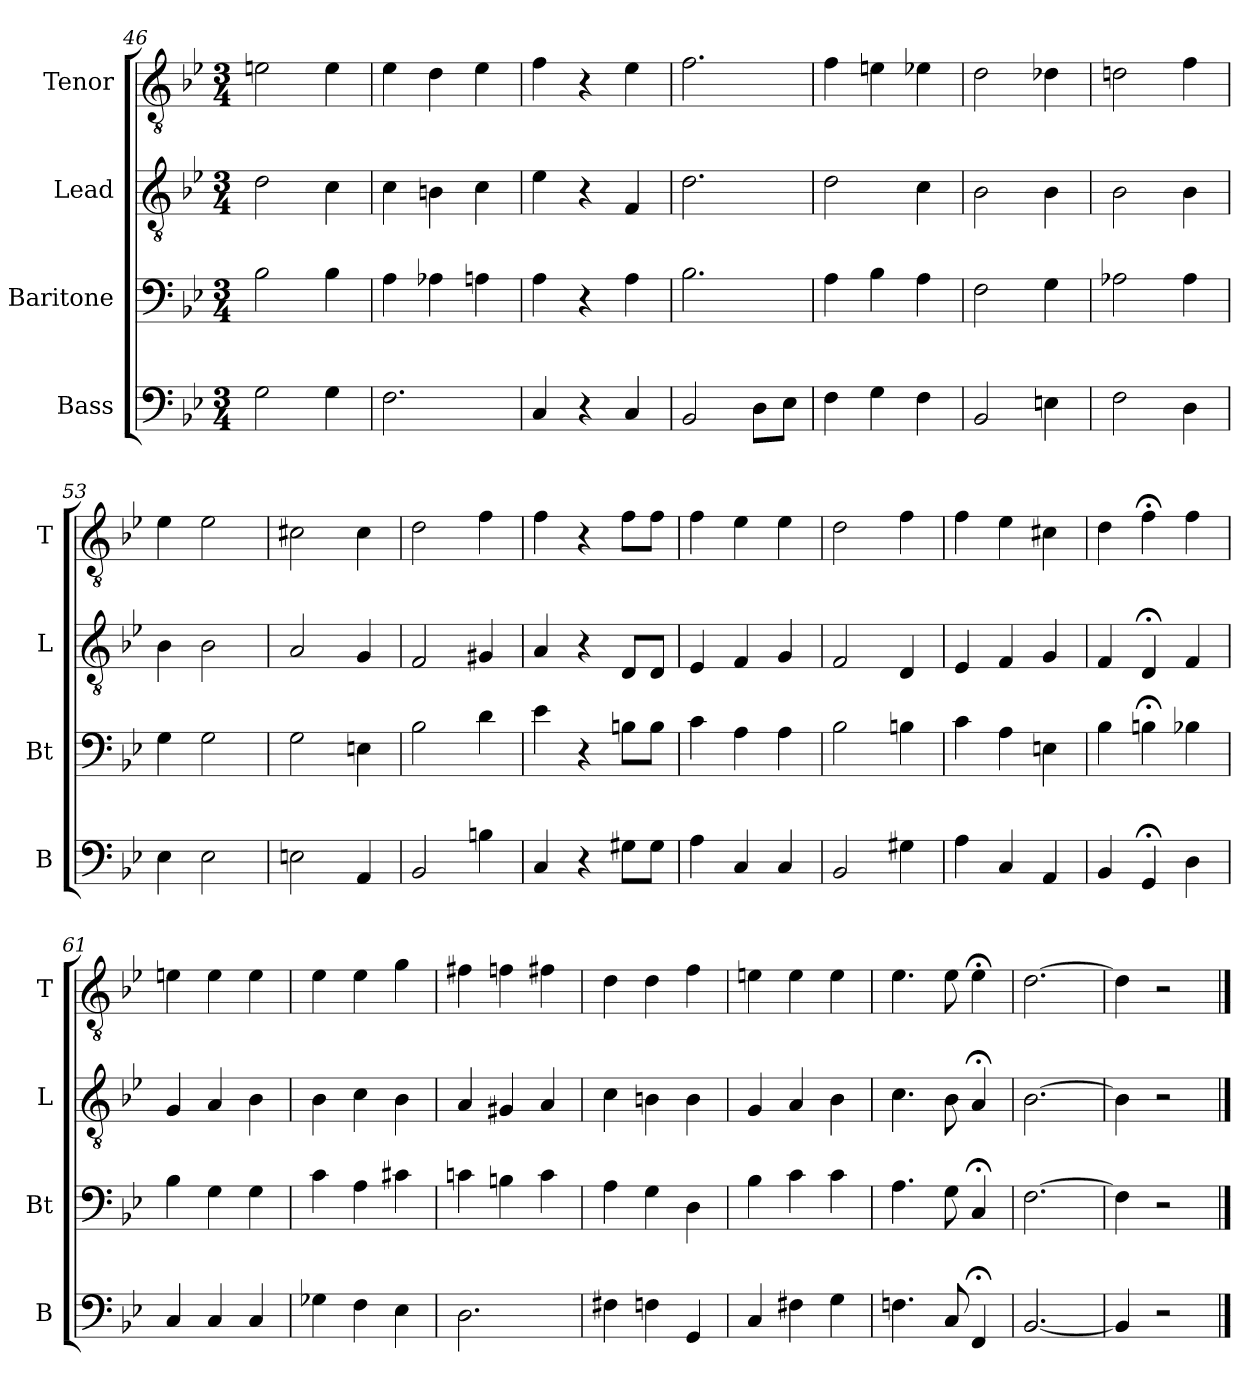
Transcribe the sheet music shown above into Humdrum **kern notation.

**kern	**kern	**kern	**kern
*part4	*part3	*part2	*part1
*staff4	*staff3	*staff2	*staff1
*I"Bass	*I"Baritone	*I"Lead	*I"Tenor
*I'B	*I'Bt	*I'L	*I'T
*clefF4	*clefF4	*clefGv2	*clefGv2
*k[b-e-]	*k[b-e-]	*k[b-e-]	*k[b-e-]
*B-:	*B-:	*B-:	*B-:
*M3/4	*M3/4	*M3/4	*M3/4
=46	=46	=46	=46
2G	2B-	2d	2en
4G	4B-	4c	4e
=47	=47	=47	=47
2.F	4A	4c	4e-
.	4A-X	4Bn	4d
.	4An	4c	4e-
=48	=48	=48	=48
4C	4A	4e-	4f
4r	4r	4r	4r
4C	4A	4F	4e-
=49	=49	=49	=49
2BB-	2.B-	2.d	2.f
8DL	.	.	.
8E-J	.	.	.
=50	=50	=50	=50
4F	4A	2d	4f
4G	4B-	.	4en
4F	4A	4c	4e-X
=51	=51	=51	=51
2BB-	2F	2B-	2d
4En	4G	4B-	4d-X
=52	=52	=52	=52
2F	2A-X	2B-	2dn
4D	4A-	4B-	4f
=53	=53	=53	=53
4E-	4G	4B-	4e-
2E-	2G	2B-	2e-
=54	=54	=54	=54
2En	2G	2A	2c#X
4AA	4En	4G	4c#
=55	=55	=55	=55
2BB-	2B-	2F	2d
4Bn	4d	4G#X	4f
=56	=56	=56	=56
4C	4e-	4A	4f
4r	4r	4r	4r
8G#XL	8BnL	8DL	8fL
8G#J	8BJ	8DJ	8fJ
=57	=57	=57	=57
4A	4c	4E-	4f
4C	4A	4F	4e-
4C	4A	4G	4e-
=58	=58	=58	=58
2BB-	2B-	2F	2d
4G#X	4Bn	4D	4f
=59	=59	=59	=59
4A	4c	4E-	4f
4C	4A	4F	4e-
4AA	4En	4G	4c#X
=60	=60	=60	=60
4BB-	4B-	4F	4d
4GG;<	4Bn;<	4D;<	4f;<
4D	4B-X	4F	4f
=61	=61	=61	=61
4C	4B-	4G	4en
4C	4G	4A	4e
4C	4G	4B-	4e
=62	=62	=62	=62
4G-X	4c	4B-	4e-
4F	4A	4c	4e-
4E-	4c#X	4B-	4g
=63	=63	=63	=63
2.D	4cn	4A	4f#X
.	4Bn	4G#X	4fn
.	4c	4A	4f#X
=64	=64	=64	=64
4F#X	4A	4c	4d
4Fn	4G	4Bn	4d
4GG	4D	4B	4f
=65	=65	=65	=65
4C	4B-	4G	4en
4F#X	4c	4A	4e
4G	4c	4B-	4e
=66	=66	=66	=66
4.Fn	4.A	4.c	4.e-
8C	8G	8B-	8e-
4FF;<	4C;<	4A;<	4e-;<
=67	=67	=67	=67
[2.BB-	[2.F	[2.B-	[2.d
=68	=68	=68	=68
4BB-]	4F]	4B-]	4d]
2r	2r	2r	2r
==	==	==	==
*-	*-	*-	*-
